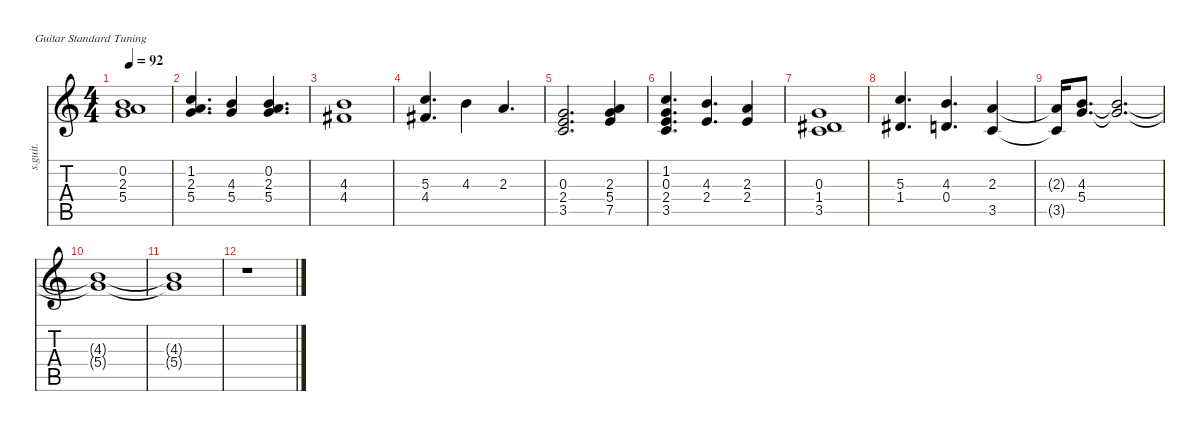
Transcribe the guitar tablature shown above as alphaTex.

\defaultSystemsLayout 4
\hideDynamics
\bracketExtendMode nobrackets
\track ("Jonny Greenwood | Fender Rhodes Mark I 73 | Piano (RH)" "s.guit.") {instrument electricgrandpiano}
\staff {score tabs}
\tuning (E4 B3 G3 D3 A2 E2)
\displaytranspose 12
\ts (4 4)
\tempo 92
\clef g2
\ks c
(0.2 2.3 5.4).1{dy f} |
(1.2 2.3 5.4).4{d} (4.3 5.4).4 (0.2 2.3 5.4).4{d} |
(4.3 4.4{acc #}).1 |
(5.3 4.4{acc #}).4{d} 4.3.4 2.3.4{d} |
(0.3 2.4 3.5).2{d} (2.3 5.4 7.5).4 |
(1.2 0.3 2.4 3.5).4{d} (4.3 2.4).4{d} (2.3 2.4).4 |
(0.3 1.4{acc #} 3.5).1 |
(5.3 1.4{acc #}).4{d} (4.3 0.4).4{d} (2.3 3.5).4 |
(2.3{t} 3.5{t}).16 (4.3 5.4).8{d} (4.3{t} 5.4{t}).2{d} |
(4.3{t} 5.4{t}).1 |
(4.3{t} 5.4{t}).1 |
r.1
